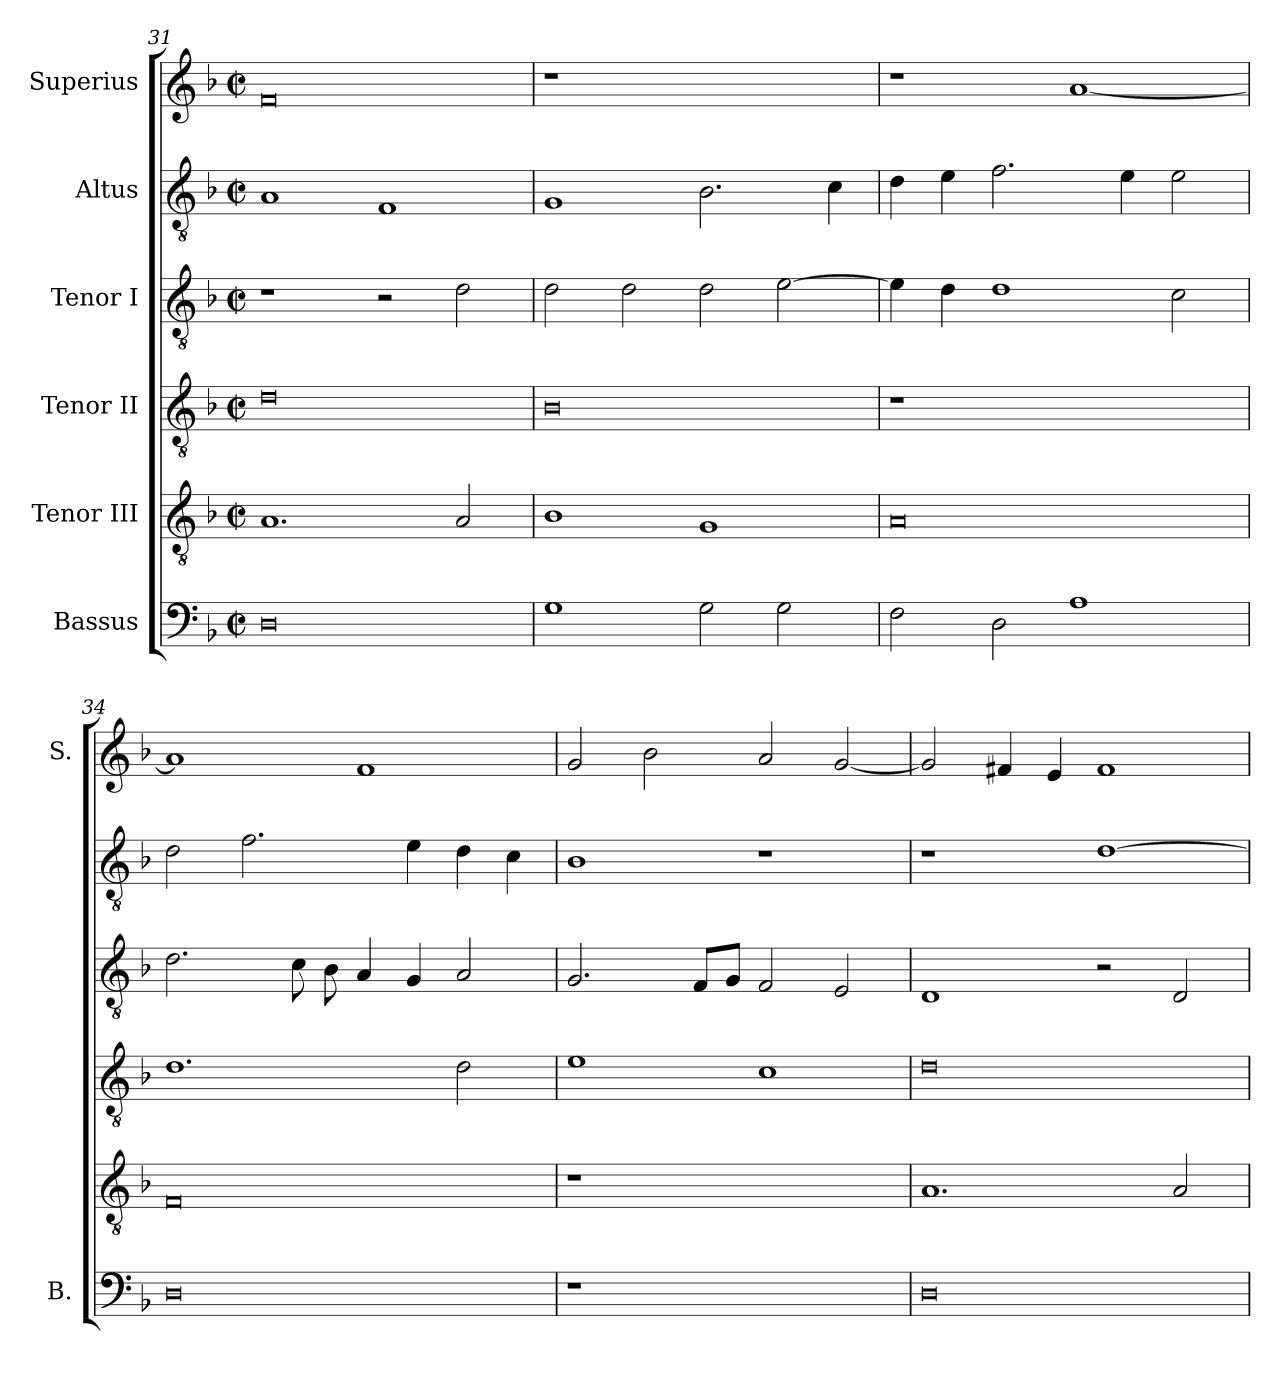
**kern	**kern	**kern	**kern	**kern	**kern
*part6	*part5	*part4	*part3	*part2	*part1
*staff6	*staff5	*staff4	*staff3	*staff2	*staff1
*I"Bassus	*I"Tenor III	*I"Tenor II	*I"Tenor I	*I"Altus	*I"Superius
*I'B.	*	*	*	*	*I'S.
*clefF4	*clefGv2	*clefGv2	*clefGv2	*clefGv2	*clefG2
*	*ITrd7c12	*ITrd7c12	*ITrd7c12	*ITrd7c12	*
*k[b-]	*k[b-]	*k[b-]	*k[b-]	*k[b-]	*k[b-]
*F:	*F:	*F:	*F:	*F:	*F:
*M2/2	*M2/2	*M2/2	*M2/2	*M2/2	*M2/2
*met(c|)	*met(c|)	*met(c|)	*met(c|)	*met(c|)	*met(c|)
=31	=31	=31	=31	=31	=31
0Di	1.AAi	0Di	1r	1AAi	0fi
.	.	.	2r	1FFi	.
.	2AAi/	.	2Di\	.	.
!!LO:PB:g=z
=32	=32	=32	=32	=32	=32
!	!	!	!	!	!LO:N:vis=1
1Gi	1BB-i	0BB-i	2Di\	1GGi	1r
.	.	.	2Di\	.	.
2Gi\	1GGi	.	2Di\	2.BB-i\	1ryy
2Gi\	.	.	[>2Ei\	.	.
.	.	.	.	4Ci\	.
=33	=33	=33	=33	=33	=33
!	!	!LO:N:vis=1	!	!	!
2Fi\	0AAi	1r	4Ei\]	4Di\	1r
.	.	.	4Di\	4Ei\	.
2Di\	.	.	1Di	2.Fi\	.
1Ai	.	1ryy	.	.	[<1ai
.	.	.	.	4Ei\	.
.	.	.	2Ci\	2Ei\	.
=34	=34	=34	=34	=34	=34
0Di	0FFi	1.Di	2.Di\	2Di\	1ai]
.	.	.	.	2.Fi\	.
.	.	.	8Ci\	.	.
.	.	.	8BB-i\	.	.
.	.	.	4AAi/	.	1fi
.	.	.	4GGi/	4Ei\	.
.	.	2Di\	2AAi/	4Di\	.
.	.	.	.	4Ci\	.
=35	=35	=35	=35	=35	=35
!LO:N:vis=1	!LO:N:vis=1	!	!	!	!
1r	1r	1Ei	2.GGi/	1BB-i	2gi/
.	.	.	.	.	2b-i\
.	.	.	8FFi/L	.	.
.	.	.	8GGi/J	.	.
1ryy	1ryy	1Ci	2FFi/	1r	2ai/
.	.	.	2EEi/	.	[<2gi/
!!LO:LB:g=z
=36	=36	=36	=36	=36	=36
0Di	1.AAi	0Di	1DDi	1r	2gi/]
.	.	.	.	.	4f#Xi/
.	.	.	.	.	4ei/
.	.	.	2r	[>1Di	1f#i
.	2AAi/	.	2DDi/	.	.
=	=	=	=	=	=
*-	*-	*-	*-	*-	*-
